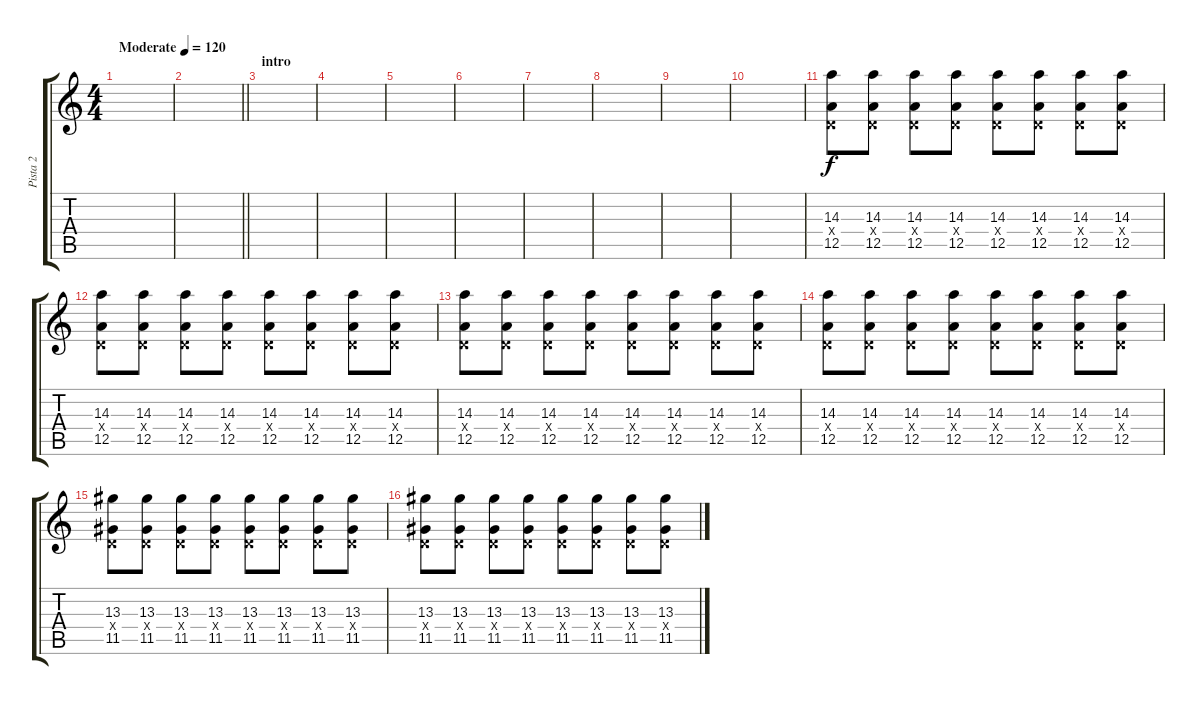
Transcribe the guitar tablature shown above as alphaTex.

\track ("Pista 2" "Pista 2") {instrument overdrivenguitar}
\staff {score tabs}
\tuning (E4 B3 G3 D3 A2 E2) {hide}
\ts (4 4)
\tempo (120 "Moderate")
\clef g2
\ks c
|
\barLineRight lightlight
|
\section ("" "intro")
|
|
|
|
|
|
|
|
(14.3 0.4{x} 12.5).8 (14.3 0.4{x} 12.5).8 (14.3 0.4{x} 12.5).8 (14.3 0.4{x} 12.5).8 (14.3 0.4{x} 12.5).8 (14.3 0.4{x} 12.5).8 (14.3 0.4{x} 12.5).8 (14.3 0.4{x} 12.5).8 |
(14.3 0.4{x} 12.5).8 (14.3 0.4{x} 12.5).8 (14.3 0.4{x} 12.5).8 (14.3 0.4{x} 12.5).8 (14.3 0.4{x} 12.5).8 (14.3 0.4{x} 12.5).8 (14.3 0.4{x} 12.5).8 (14.3 0.4{x} 12.5).8 |
(14.3 0.4{x} 12.5).8 (14.3 0.4{x} 12.5).8 (14.3 0.4{x} 12.5).8 (14.3 0.4{x} 12.5).8 (14.3 0.4{x} 12.5).8 (14.3 0.4{x} 12.5).8 (14.3 0.4{x} 12.5).8 (14.3 0.4{x} 12.5).8 |
(14.3 0.4{x} 12.5).8 (14.3 0.4{x} 12.5).8 (14.3 0.4{x} 12.5).8 (14.3 0.4{x} 12.5).8 (14.3 0.4{x} 12.5).8 (14.3 0.4{x} 12.5).8 (14.3 0.4{x} 12.5).8 (14.3 0.4{x} 12.5).8 |
(13.3 0.4{x} 11.5).8 (13.3 0.4{x} 11.5).8 (13.3 0.4{x} 11.5).8 (13.3 0.4{x} 11.5).8 (13.3 0.4{x} 11.5).8 (13.3 0.4{x} 11.5).8 (13.3 0.4{x} 11.5).8 (13.3 0.4{x} 11.5).8 |
(13.3 0.4{x} 11.5).8 (13.3 0.4{x} 11.5).8 (13.3 0.4{x} 11.5).8 (13.3 0.4{x} 11.5).8 (13.3 0.4{x} 11.5).8 (13.3 0.4{x} 11.5).8 (13.3 0.4{x} 11.5).8 (13.3 0.4{x} 11.5).8
